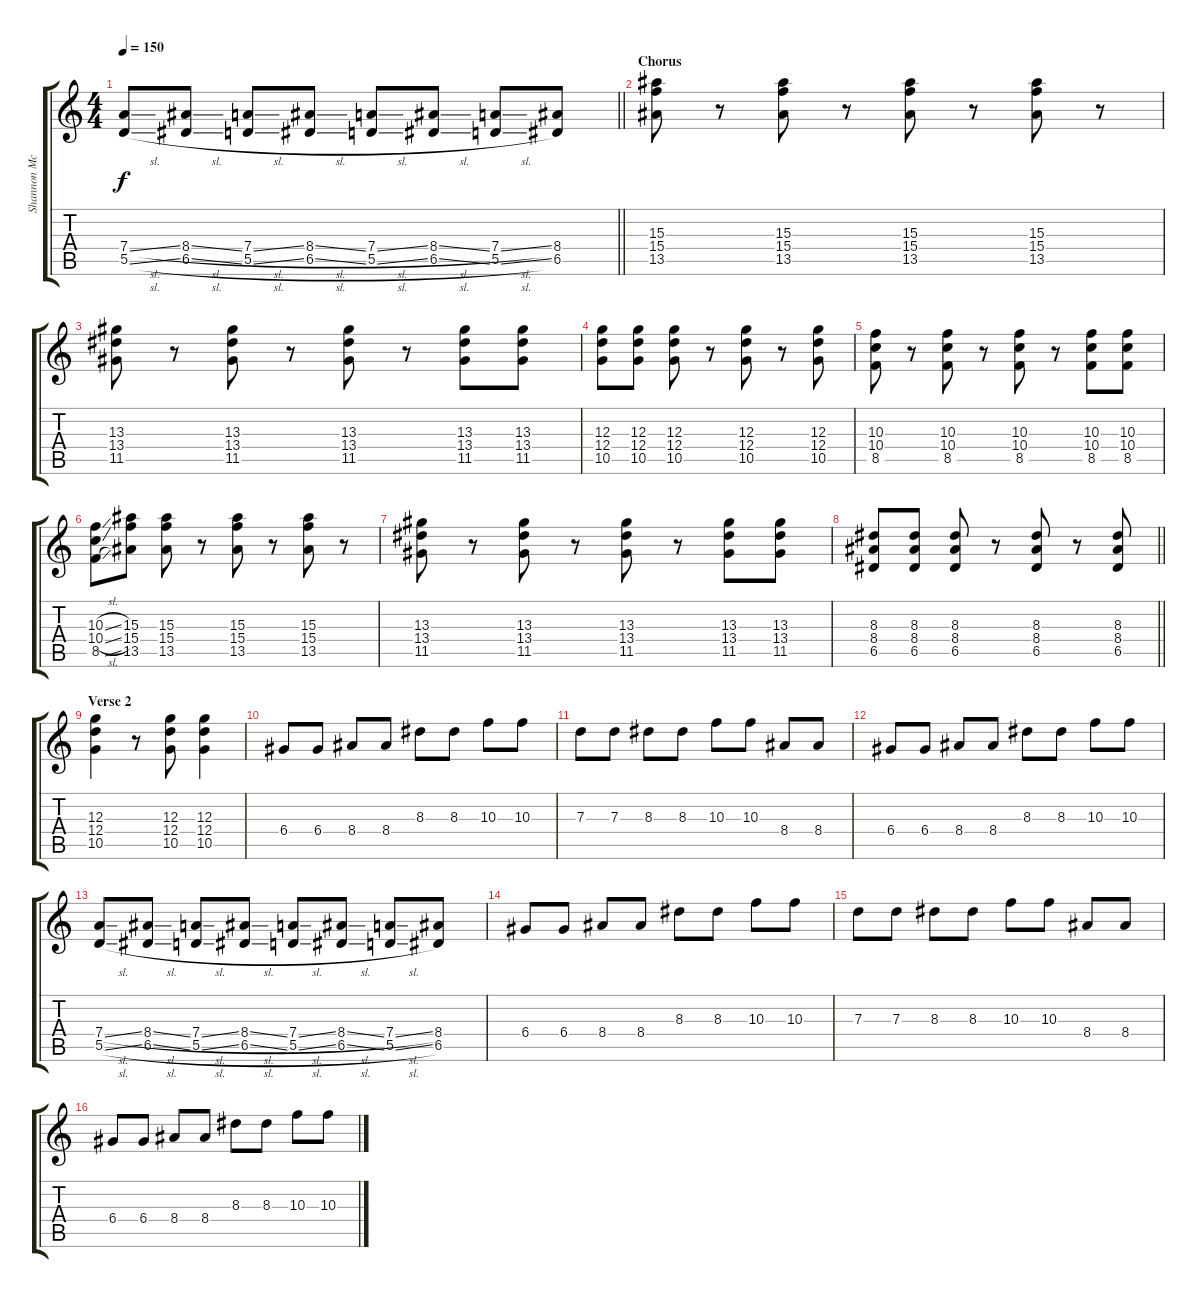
\track ("Shannon McMurray (Guitar)" "Shannon Mc") {instrument overdrivenguitar}
\staff {score tabs}
\tuning (E4 B3 G3 D3 A2 E2) {hide}
\ts (4 4)
\tempo 150
\clef g2
\barLineRight lightlight
\ks c
(7.4{sl} 5.5{sl}).8{dy f} (8.4{sl} 6.5{sl}).8 (7.4{sl} 5.5{sl}).8 (8.4{sl} 6.5{sl}).8 (7.4{sl} 5.5{sl}).8 (8.4{sl} 6.5{sl}).8 (7.4{sl} 5.5{sl}).8 (8.4 6.5).8 |
\section ("" "Chorus")
(15.3 15.4 13.5).8 r.8 (15.3 15.4 13.5).8 r.8 (15.3 15.4 13.5).8 r.8 (15.3 15.4 13.5).8 r.8 |
(13.3 13.4 11.5).8 r.8 (13.3 13.4 11.5).8 r.8 (13.3 13.4 11.5).8 r.8 (13.3 13.4 11.5).8 (13.3 13.4 11.5).8 |
(12.3 12.4 10.5).8 (12.3 12.4 10.5).8 (12.3 12.4 10.5).8 r.8 (12.3 12.4 10.5).8 r.8 (12.3 12.4 10.5).8 |
(10.3 10.4 8.5).8 r.8 (10.3 10.4 8.5).8 r.8 (10.3 10.4 8.5).8 r.8 (10.3 10.4 8.5).8 (10.3 10.4 8.5).8 |
(10.3{sl} 10.4{sl} 8.5{sl}).8 (15.3 15.4 13.5).8 (15.3 15.4 13.5).8 r.8 (15.3 15.4 13.5).8 r.8 (15.3 15.4 13.5).8 r.8 |
(13.3 13.4 11.5).8 r.8 (13.3 13.4 11.5).8 r.8 (13.3 13.4 11.5).8 r.8 (13.3 13.4 11.5).8 (13.3 13.4 11.5).8 |
\barLineRight lightlight
(8.3 8.4 6.5).8 (8.3 8.4 6.5).8 (8.3 8.4 6.5).8 r.8 (8.3 8.4 6.5).8 r.8 (8.3 8.4 6.5).8 |
\section ("" "Verse 2")
(12.3 12.4 10.5).4 r.8 (12.3 12.4 10.5).8 (12.3 12.4 10.5).4 |
6.4.8 6.4.8 8.4.8 8.4.8 8.3.8 8.3.8 10.3.8 10.3.8 |
7.3.8 7.3.8 8.3.8 8.3.8 10.3.8 10.3.8 8.4.8 8.4.8 |
6.4.8 6.4.8 8.4.8 8.4.8 8.3.8 8.3.8 10.3.8 10.3.8 |
(7.4{sl} 5.5{sl}).8 (8.4{sl} 6.5{sl}).8 (7.4{sl} 5.5{sl}).8 (8.4{sl} 6.5{sl}).8 (7.4{sl} 5.5{sl}).8 (8.4{sl} 6.5{sl}).8 (7.4{sl} 5.5{sl}).8 (8.4 6.5).8 |
6.4.8 6.4.8 8.4.8 8.4.8 8.3.8 8.3.8 10.3.8 10.3.8 |
7.3.8 7.3.8 8.3.8 8.3.8 10.3.8 10.3.8 8.4.8 8.4.8 |
6.4.8 6.4.8 8.4.8 8.4.8 8.3.8 8.3.8 10.3.8 10.3.8
